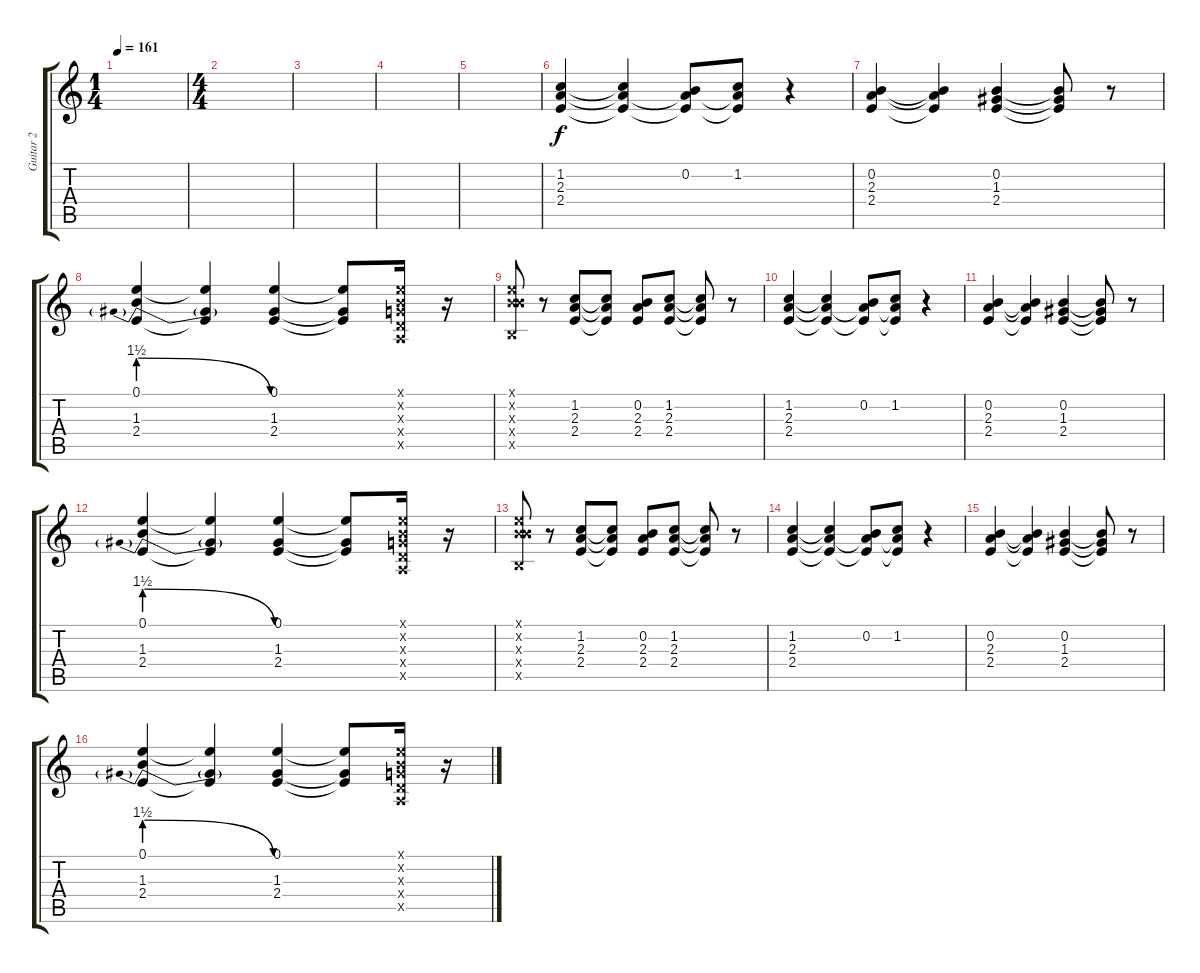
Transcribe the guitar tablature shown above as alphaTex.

\track ("Guitar 2" "Guitar 2") {instrument acousticguitarnylon}
\staff {score tabs}
\tuning (E4 B3 G3 D3 A2 E2) {hide}
\ts (1 4)
\tempo 161
\clef g2
\ks c
|
\ts (4 4)
|
|
|
|
(1.2 2.3 2.4).4 (1.2{t} 2.3{t} 2.4{t}).4 (0.2 2.3{t} 2.4{t}).8 (1.2 2.3{t} 2.4{t}).8 r.4 |
(0.2 2.3 2.4).4 (0.2{t} 2.3{t} 2.4{t}).4 (0.2 1.3 2.4).4 (0.2{t} 1.3{t} 2.4{t}).8 r.8 |
(0.1 1.3{be (prebendrelease 0 6 60 0)} 2.4).4 (0.1{t} 1.3{t} 2.4{t}).4 (0.1 1.3 2.4).4 (0.1{t} 1.3{t} 2.4{t}).8 (0.1{x} 0.2{x} 0.3{x} 0.4{x} 0.5{x}).16 r.16 |
(0.1{x} 0.2{x} 4.3{x} 9.4{x} 2.5{x}).8 r.8 (1.2 2.3 2.4).8 (1.2{t} 2.3{t} 2.4{t}).8 (0.2 2.3 2.4).8 (1.2 2.3 2.4).8 (1.2{t} 2.3{t} 2.4{t}).8 r.8 |
(1.2 2.3 2.4).4 (1.2{t} 2.3{t} 2.4{t}).4 (0.2 2.3{t} 2.4{t}).8 (1.2 2.3{t} 2.4{t}).8 r.4 |
(0.2 2.3 2.4).4 (0.2{t} 2.3{t} 2.4{t}).4 (0.2 1.3 2.4).4 (0.2{t} 1.3{t} 2.4{t}).8 r.8 |
(0.1 1.3{be (prebendrelease 0 6 60 0)} 2.4).4 (0.1{t} 1.3{t} 2.4{t}).4 (0.1 1.3 2.4).4 (0.1{t} 1.3{t} 2.4{t}).8 (0.1{x} 0.2{x} 0.3{x} 0.4{x} 0.5{x}).16 r.16 |
(0.1{x} 0.2{x} 4.3{x} 9.4{x} 2.5{x}).8 r.8 (1.2 2.3 2.4).8 (1.2{t} 2.3{t} 2.4{t}).8 (0.2 2.3 2.4).8 (1.2 2.3 2.4).8 (1.2{t} 2.3{t} 2.4{t}).8 r.8 |
(1.2 2.3 2.4).4 (1.2{t} 2.3{t} 2.4{t}).4 (0.2 2.3{t} 2.4{t}).8 (1.2 2.3{t} 2.4{t}).8 r.4 |
(0.2 2.3 2.4).4 (0.2{t} 2.3{t} 2.4{t}).4 (0.2 1.3 2.4).4 (0.2{t} 1.3{t} 2.4{t}).8 r.8 |
(0.1 1.3{be (prebendrelease 0 6 60 0)} 2.4).4 (0.1{t} 1.3{t} 2.4{t}).4 (0.1 1.3 2.4).4 (0.1{t} 1.3{t} 2.4{t}).8 (0.1{x} 0.2{x} 0.3{x} 0.4{x} 0.5{x}).16 r.16
